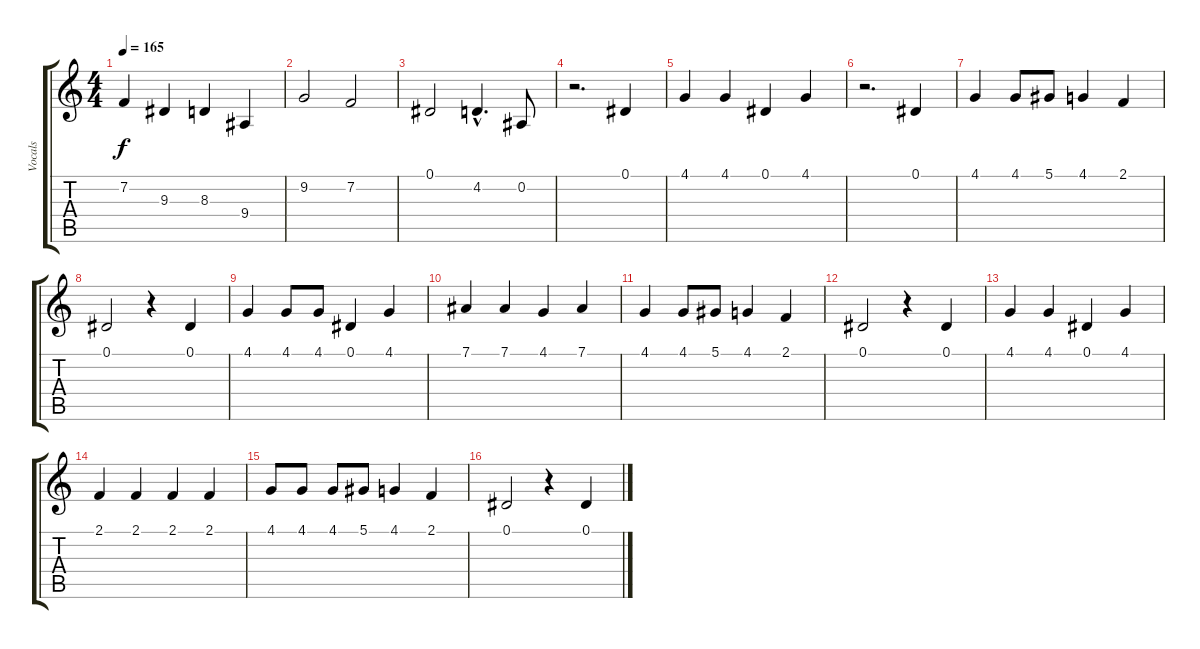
\track ("Vocals" "Vocals") {instrument lead6voice}
\staff {score tabs}
\tuning (Eb4 Bb3 Gb3 Db3 Ab2 Eb2) {hide}
\ts (4 4)
\tempo 165
\clef g2
\ks c
7.2.4{dy f} 9.3.4 8.3.4 9.4.4 |
9.2.2 7.2.2 |
0.1.2 4.2{hac}.4{d} 0.2.8 |
r.2{d} 0.1.4 |
4.1.4 4.1.4 0.1.4 4.1.4 |
r.2{d} 0.1.4 |
4.1.4 4.1.8 5.1.8 4.1.4 2.1.4 |
0.1.2 r.4 0.1.4 |
4.1.4 4.1.8 4.1.8 0.1.4 4.1.4 |
7.1.4 7.1.4 4.1.4 7.1.4 |
4.1.4 4.1.8 5.1.8 4.1.4 2.1.4 |
0.1.2 r.4 0.1.4 |
4.1.4 4.1.4 0.1.4 4.1.4 |
2.1.4 2.1.4 2.1.4 2.1.4 |
4.1.8 4.1.8 4.1.8 5.1.8 4.1.4 2.1.4 |
0.1.2 r.4 0.1.4
